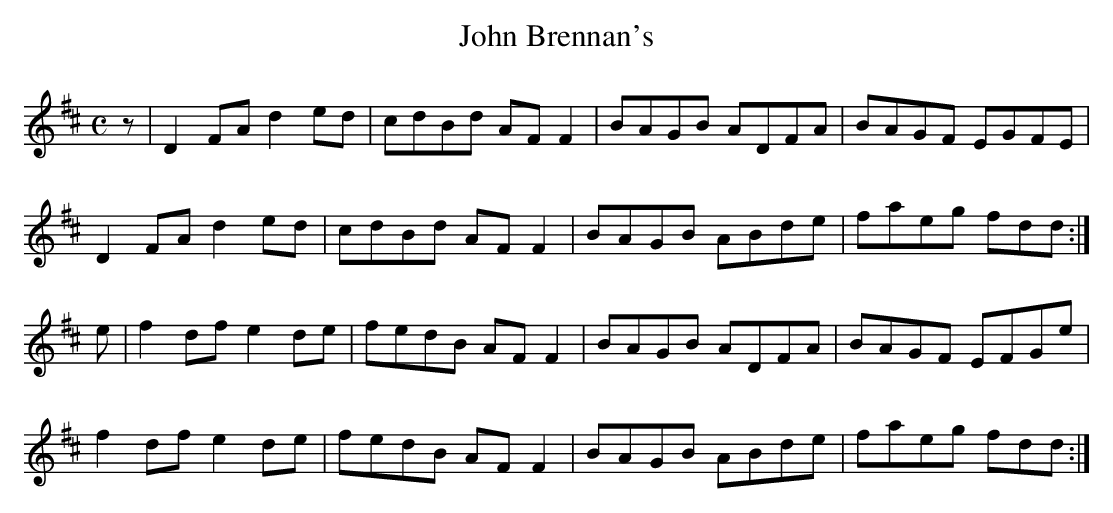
X:1
T:John Brennan's
M:C
L:1/8
K:D Major
z|D2FA d2ed|cdBd AFF2|BAGB ADFA|BAGF EGFE|!
D2FA d2ed|cdBd AFF2|BAGB ABde|faeg fdd:|!
e|f2df e2de|fedB AFF2|BAGB ADFA|BAGF EFGe|!
f2df e2de|fedB AFF2|BAGB ABde|faeg fdd:|!
